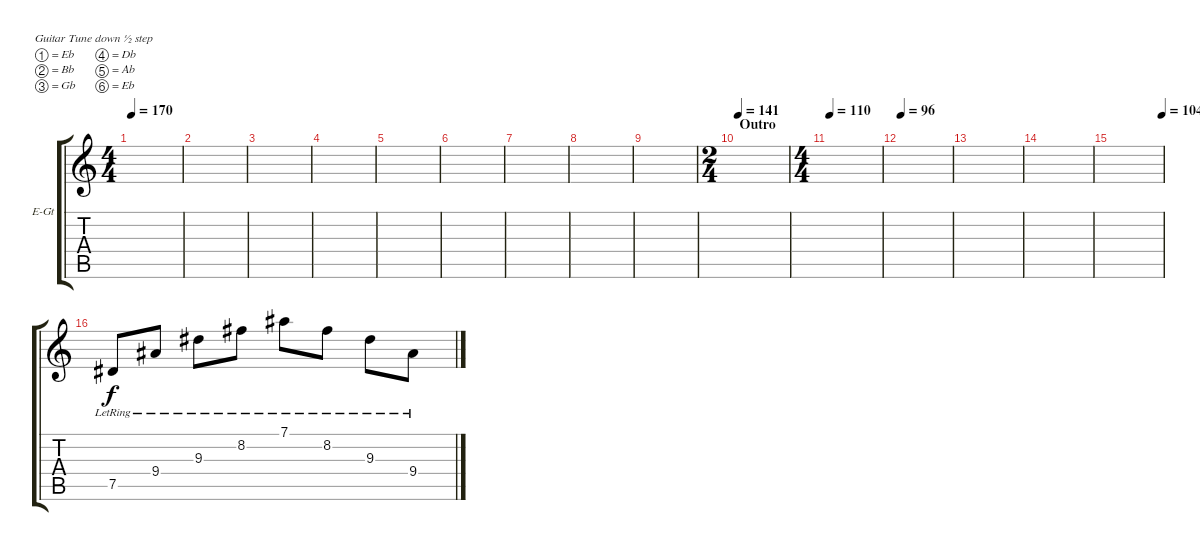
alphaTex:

\defaultSystemsLayout 4
\bracketExtendMode groupsimilarinstruments
\firstSystemTrackNameOrientation horizontal
\otherSystemsTrackNameOrientation horizontal
\track ("Clean" "E-Gt") {instrument overdrivenguitar}
\staff {score tabs}
\tuning (Eb4 Bb3 Gb3 Db3 Ab2 Eb2)
\ts (4 4)
\tempo 170
\clef g2
\ks c
|
|
|
|
|
|
|
|
|
\ts (2 4)
\section ("" "Outro")
\tempo 141
|
\ts (4 4)
\tempo 110
|
\tempo 96
|
|
|
\tempo (104 0.99375)
|
7.5{lr}.8 9.4{lr}.8 9.3{lr}.8 8.2{lr}.8 7.1{lr}.8 8.2{lr}.8 9.3{lr}.8 9.4{lr}.8
